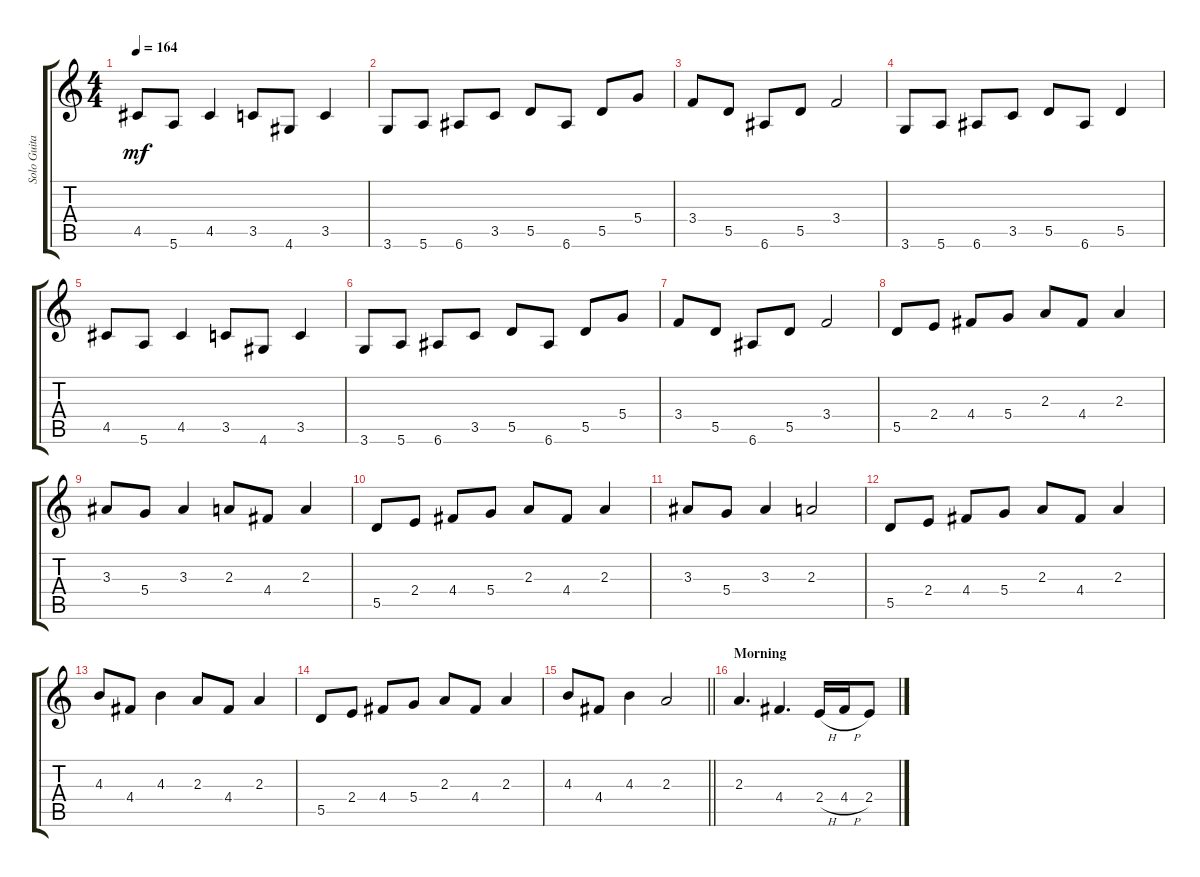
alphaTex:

\track ("Solo Guitar 2 (Ritchie Blackmore)" "Solo Guita") {instrument overdrivenguitar}
\staff {score tabs}
\tuning (E4 B3 G3 D3 A2 E2) {hide}
\ts (4 4)
\tempo 164
\clef g2
\ks c
4.5.8{dy mf} 5.6.8 4.5.4 3.5.8 4.6.8 3.5.4 |
3.6.8 5.6.8 6.6.8 3.5.8 5.5.8 6.6.8 5.5.8 5.4.8 |
3.4.8 5.5.8 6.6.8 5.5.8 3.4.2 |
3.6.8 5.6.8 6.6.8 3.5.8 5.5.8 6.6.8 5.5.4 |
4.5.8 5.6.8 4.5.4 3.5.8 4.6.8 3.5.4 |
3.6.8 5.6.8 6.6.8 3.5.8 5.5.8 6.6.8 5.5.8 5.4.8 |
3.4.8 5.5.8 6.6.8 5.5.8 3.4.2 |
5.5.8 2.4.8 4.4.8 5.4.8 2.3.8 4.4.8 2.3.4 |
3.3.8 5.4.8 3.3.4 2.3.8 4.4.8 2.3.4 |
5.5.8 2.4.8 4.4.8 5.4.8 2.3.8 4.4.8 2.3.4 |
3.3.8 5.4.8 3.3.4 2.3.2 |
5.5.8 2.4.8 4.4.8 5.4.8 2.3.8 4.4.8 2.3.4 |
4.3.8 4.4.8 4.3.4 2.3.8 4.4.8 2.3.4 |
5.5.8 2.4.8 4.4.8 5.4.8 2.3.8 4.4.8 2.3.4 |
\barLineRight lightlight
4.3.8 4.4.8 4.3.4 2.3.2 |
\section ("" "Morning")
2.3.4{d} 4.4.4{d} 2.4{h}.16 4.4{h}.16 2.4.8
